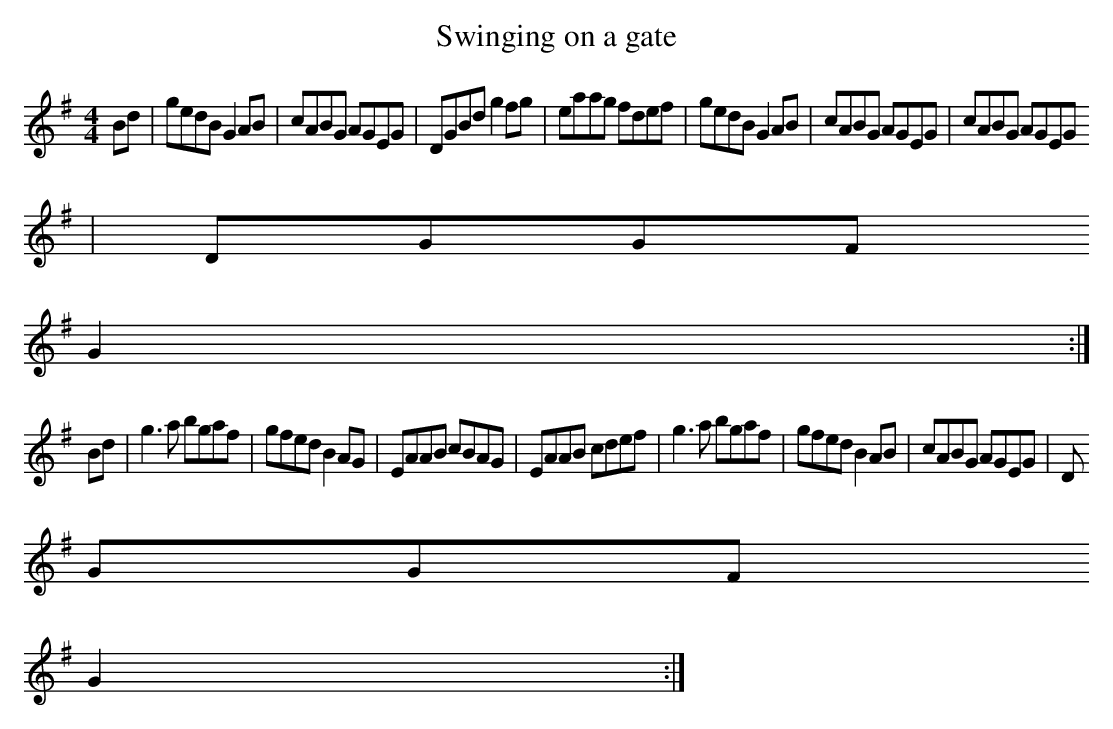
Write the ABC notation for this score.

X:1
T:Swinging on a gate
M:4/4
K:G
Bd|gedB G2AB|cABG AGEG|DGBd g2fg|eaag fdef|gedB G2AB|cABG AGEG|cABG AGEG
|DGGF
G2:|
Bd|g3a bgaf|gfed B2AG|EAAB cBAG|EAAB cdef|g3a bgaf|gfed B2AB|cABG AGEG|D
GGF
G2:|
